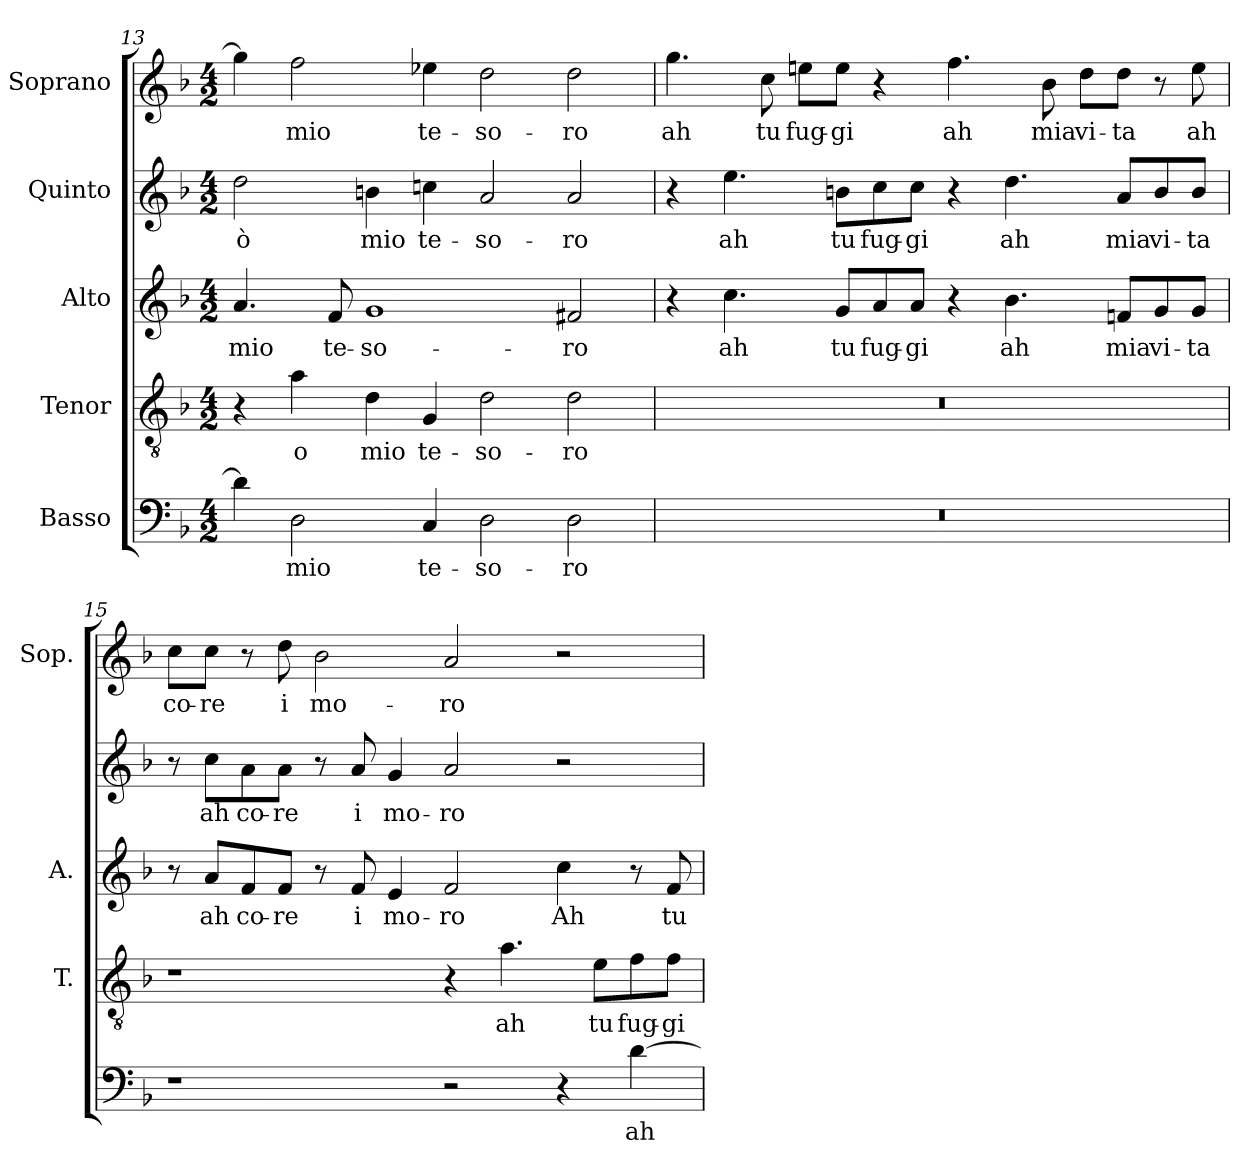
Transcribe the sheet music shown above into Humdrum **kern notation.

**kern	**text	**kern	**text	**kern	**text	**kern	**text	**kern	**text
*part5	*part5	*part4	*part4	*part3	*part3	*part2	*part2	*part1	*part1
*staff5	*staff5	*staff4	*staff4	*staff3	*staff3	*staff2	*staff2	*staff1	*staff1
*I"Basso	*	*I"Tenor	*	*I"Alto	*	*I"Quinto	*	*I"Soprano	*
*	*	*I'T.	*	*I'A.	*	*	*	*I'Sop.	*
*clefF4	*	*clefGv2	*	*clefG2	*	*clefG2	*	*clefG2	*
*	*	*ITrd7c12	*	*	*	*	*	*	*
*k[b-]	*	*k[b-]	*	*k[b-]	*	*k[b-]	*	*k[b-]	*
*F:	*	*F:	*	*F:	*	*F:	*	*F:	*
*M4/2	*	*M4/2	*	*M4/2	*	*M4/2	*	*M4/2	*
=13	=13	=13	=13	=13	=13	=13	=13	=13	=13
!	!	!	!	!	!LO:LY:b:color=#000000	!	!	!	!
!	!	!	!	!	!	!	!LO:LY:b:color=#000000	!	!
4di\]	.	4r	.	4.ai/	mio	2ddi\	ò	4ggi\]	.
!	!LO:LY:b:color=#000000	!	!	!	!	!	!	!	!
!	!	!	!LO:LY:b:color=#000000	!	!	!	!	!	!
!	!	!	!	!	!	!	!	!	!LO:LY:b:color=#000000
2Di\	mio	4Ai\	o	.	.	.	.	2ffi\	mio
!	!	!	!	!	!LO:LY:b:color=#000000	!	!	!	!
.	.	.	.	8fi/	te-	.	.	.	.
!	!	!	!LO:LY:b:color=#000000	!	!	!	!	!	!
!	!	!	!	!	!LO:LY:b:color=#000000	!	!	!	!
!	!	!	!	!	!	!	!LO:LY:b:color=#000000	!	!
.	.	4Di\	mio	1gi	-so-	4bni\	mio	.	.
!	!LO:LY:b:color=#000000	!	!	!	!	!	!	!	!
!	!	!	!LO:LY:b:color=#000000	!	!	!	!	!	!
!	!	!	!	!	!	!	!LO:LY:b:color=#000000	!	!
!	!	!	!	!	!	!	!	!	!LO:LY:b:color=#000000
4Ci/	te-	4GGi/	te-	.	.	4ccni\	te-	4ee-Xi\	te-
!	!LO:LY:b:color=#000000	!	!	!	!	!	!	!	!
!	!	!	!LO:LY:b:color=#000000	!	!	!	!	!	!
!	!	!	!	!	!	!	!LO:LY:b:color=#000000	!	!
!	!	!	!	!	!	!	!	!	!LO:LY:b:color=#000000
2Di\	-so-	2Di\	-so-	.	.	2ai/	-so-	2ddi\	-so-
!	!LO:LY:b:color=#000000	!	!	!	!	!	!	!	!
!	!	!	!LO:LY:b:color=#000000	!	!	!	!	!	!
!	!	!	!	!	!LO:LY:b:color=#000000	!	!	!	!
!	!	!	!	!	!	!	!LO:LY:b:color=#000000	!	!
!	!	!	!	!	!	!	!	!	!LO:LY:b:color=#000000
2Di\	-ro	2Di\	-ro	2f#Xi/	-ro	2ai/	-ro	2ddi\	-ro
!!LO:LB:g=z
=14	=14	=14	=14	=14	=14	=14	=14	=14	=14
!LO:N:vis=1	!	!LO:N:vis=1	!	!	!	!	!	!	!
!	!	!	!	!	!	!	!	!	!LO:LY:b:color=#000000
0r	.	0r	.	4r	.	4r	.	4.ggi\	ah
!	!	!	!	!	!LO:LY:b:color=#000000	!	!	!	!
!	!	!	!	!	!	!	!LO:LY:b:color=#000000	!	!
.	.	.	.	4.cci\	ah	4.eei\	ah	.	.
!	!	!	!	!	!	!	!	!	!LO:LY:b:color=#000000
.	.	.	.	.	.	.	.	8cci\	tu
!	!	!	!	!	!	!	!	!	!LO:LY:b:color=#000000
.	.	.	.	.	.	.	.	8eeni\L	fug-
!	!	!	!	!	!LO:LY:b:color=#000000	!	!	!	!
!	!	!	!	!	!	!	!LO:LY:b:color=#000000	!	!
!	!	!	!	!	!	!	!	!	!LO:LY:b:color=#000000
.	.	.	.	8gi/L	tu	8bni\L	tu	8eei\J	-gi
!	!	!	!	!	!LO:LY:b:color=#000000	!	!	!	!
!	!	!	!	!	!	!	!LO:LY:b:color=#000000	!	!
.	.	.	.	8ai/	fug-	8cci\	fug-	4r	.
!	!	!	!	!	!LO:LY:b:color=#000000	!	!	!	!
!	!	!	!	!	!	!	!LO:LY:b:color=#000000	!	!
.	.	.	.	8ai/J	-gi	8cci\J	-gi	.	.
!	!	!	!	!	!	!	!	!	!LO:LY:b:color=#000000
.	.	.	.	4r	.	4r	.	4.ffi\	ah
!	!	!	!	!	!LO:LY:b:color=#000000	!	!	!	!
!	!	!	!	!	!	!	!LO:LY:b:color=#000000	!	!
.	.	.	.	4.b-i\	ah	4.ddi\	ah	.	.
!	!	!	!	!	!	!	!	!	!LO:LY:b:color=#000000
.	.	.	.	.	.	.	.	8b-i\	mia
!	!	!	!	!	!	!	!	!	!LO:LY:b:color=#000000
.	.	.	.	.	.	.	.	8ddi\L	vi-
!	!	!	!	!	!LO:LY:b:color=#000000	!	!	!	!
!	!	!	!	!	!	!	!LO:LY:b:color=#000000	!	!
!	!	!	!	!	!	!	!	!	!LO:LY:b:color=#000000
.	.	.	.	8fni/L	mia	8ai/L	mia	8ddi\J	-ta
!	!	!	!	!	!LO:LY:b:color=#000000	!	!	!	!
!	!	!	!	!	!	!	!LO:LY:b:color=#000000	!	!
.	.	.	.	8gi/	vi-	8bi/	vi-	8r	.
!	!	!	!	!	!LO:LY:b:color=#000000	!	!	!	!
!	!	!	!	!	!	!	!LO:LY:b:color=#000000	!	!
!	!	!	!	!	!	!	!	!	!LO:LY:b:color=#000000
.	.	.	.	8gi/J	-ta	8bi/J	-ta	8eei\	ah
=15	=15	=15	=15	=15	=15	=15	=15	=15	=15
!	!	!	!	!	!	!	!	!	!LO:LY:b:color=#000000
1r	.	1r	.	8r	.	8r	.	8cci\L	co-
!	!	!	!	!	!LO:LY:b:color=#000000	!	!	!	!
!	!	!	!	!	!	!	!LO:LY:b:color=#000000	!	!
!	!	!	!	!	!	!	!	!	!LO:LY:b:color=#000000
.	.	.	.	8ai/L	ah	8cci\L	ah	8cci\J	-re
!	!	!	!	!	!LO:LY:b:color=#000000	!	!	!	!
!	!	!	!	!	!	!	!LO:LY:b:color=#000000	!	!
.	.	.	.	8fi/	co-	8ai\	co-	8r	.
!	!	!	!	!	!LO:LY:b:color=#000000	!	!	!	!
!	!	!	!	!	!	!	!LO:LY:b:color=#000000	!	!
!	!	!	!	!	!	!	!	!	!LO:LY:b:color=#000000
.	.	.	.	8fi/J	-re	8ai\J	-re	8ddi\	i
!	!	!	!	!	!	!	!	!	!LO:LY:b:color=#000000
.	.	.	.	8r	.	8r	.	2b-i\	mo-
!	!	!	!	!	!LO:LY:b:color=#000000	!	!	!	!
!	!	!	!	!	!	!	!LO:LY:b:color=#000000	!	!
.	.	.	.	8fi/	i	8ai/	i	.	.
!	!	!	!	!	!LO:LY:b:color=#000000	!	!	!	!
!	!	!	!	!	!	!	!LO:LY:b:color=#000000	!	!
.	.	.	.	4ei/	mo-	4gi/	mo-	.	.
!	!	!	!	!	!LO:LY:b:color=#000000	!	!	!	!
!	!	!	!	!	!	!	!LO:LY:b:color=#000000	!	!
!	!	!	!	!	!	!	!	!	!LO:LY:b:color=#000000
2r	.	4r	.	2fi/	-ro	2ai/	-ro	2ai/	-ro
!	!	!	!LO:LY:b:color=#000000	!	!	!	!	!	!
.	.	4.Ai\	ah	.	.	.	.	.	.
!	!	!	!	!	!LO:LY:b:color=#000000	!	!	!	!
4r	.	.	.	4cci\	Ah	2r	.	2r	.
!	!	!	!LO:LY:b:color=#000000	!	!	!	!	!	!
.	.	8Ei\L	tu	.	.	.	.	.	.
!	!LO:LY:b:color=#000000	!	!	!	!	!	!	!	!
!	!	!	!LO:LY:b:color=#000000	!	!	!	!	!	!
[>4di\	ah	8Fi\	fug-	8r	.	.	.	.	.
!	!	!	!LO:LY:b:color=#000000	!	!	!	!	!	!
!	!	!	!	!	!LO:LY:b:color=#000000	!	!	!	!
.	.	8Fi\J	-gi	8fi/	tu	.	.	.	.
=	=	=	=	=	=	=	=	=	=
*-	*-	*-	*-	*-	*-	*-	*-	*-	*-
